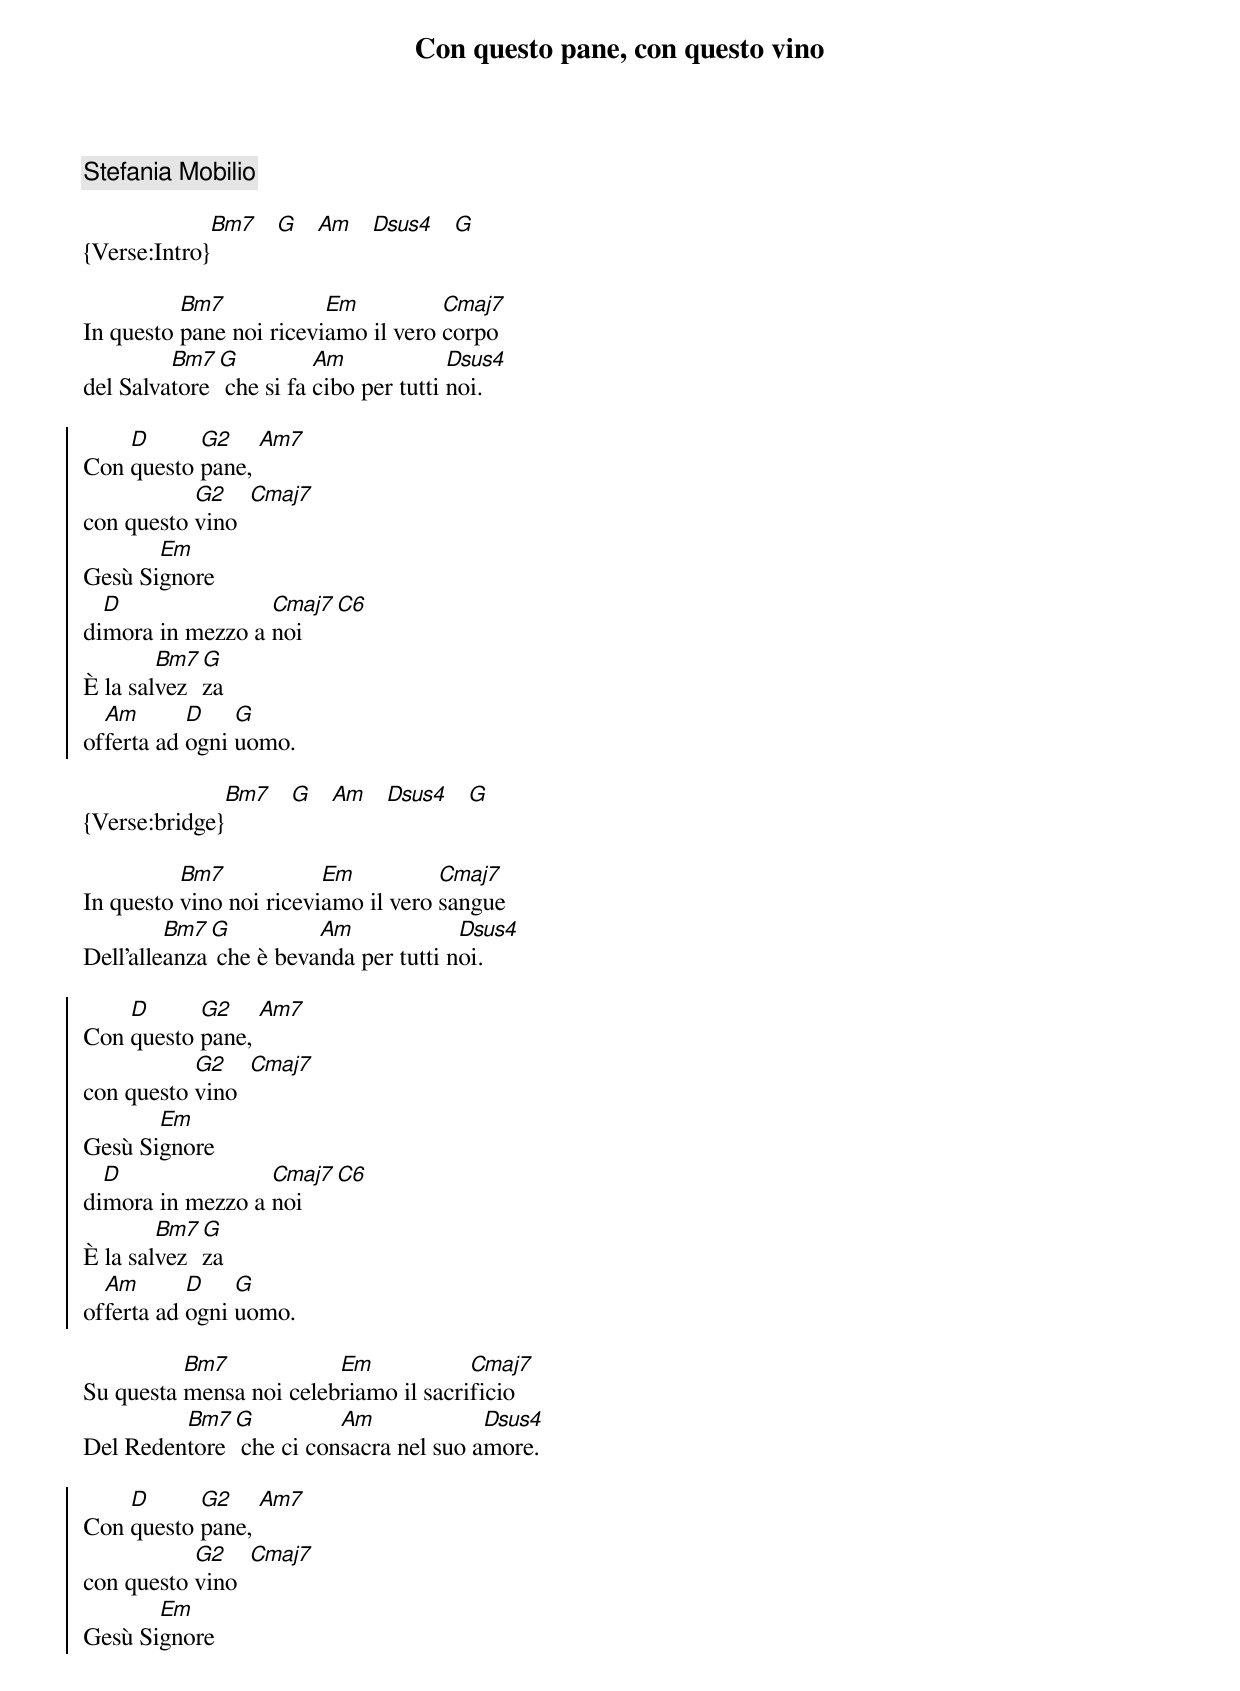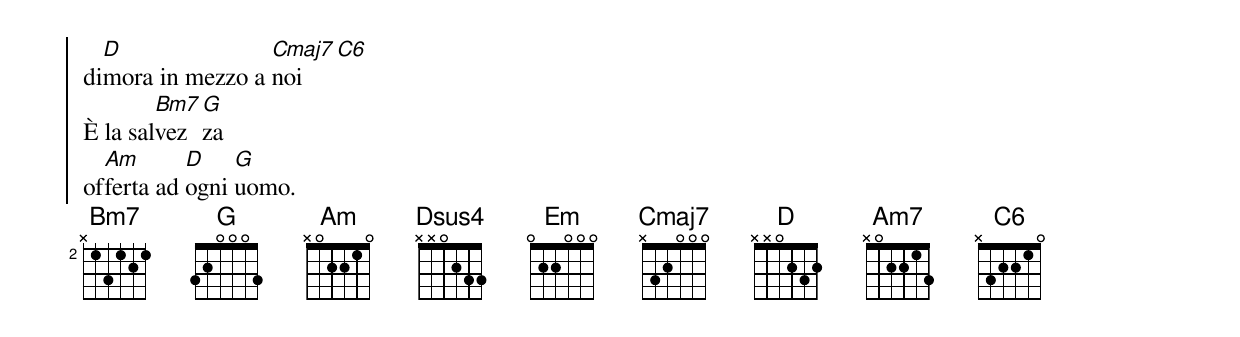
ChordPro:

{title:Con questo pane, con questo vino}
{c:Stefania Mobilio}

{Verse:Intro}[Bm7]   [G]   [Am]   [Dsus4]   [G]

In questo [Bm7]pane noi ricevi[Em]amo il vero [Cmaj7]corpo
del Salva[Bm7]tore[G] che si fa [Am]cibo per tutti [Dsus4]noi.

{soc}
Con [D]questo [G2]pane, [Am7]
con questo [G2]vino  [Cmaj7]
Gesù Si[Em]gnore
di[D]mora in mezzo a [Cmaj7]noi  [C6]
È la sal[Bm7]vez[G]za
of[Am]ferta ad [D]ogni [G]uomo.
{eoc}

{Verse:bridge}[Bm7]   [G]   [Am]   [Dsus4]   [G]

In questo [Bm7]vino noi ricevi[Em]amo il vero [Cmaj7]sangue
Dell'alle[Bm7]anza[G] che è beva[Am]nda per tutti n[Dsus4]oi.

{soc}
Con [D]questo [G2]pane, [Am7]
con questo [G2]vino  [Cmaj7]
Gesù Si[Em]gnore
di[D]mora in mezzo a [Cmaj7]noi  [C6]
È la sal[Bm7]vez[G]za
of[Am]ferta ad [D]ogni [G]uomo.
{eoc}

Su questa [Bm7]mensa noi celeb[Em]riamo il sacri[Cmaj7]ficio
Del Reden[Bm7]tore[G] che ci con[Am]sacra nel suo a[Dsus4]more.

{soc}
Con [D]questo [G2]pane, [Am7]
con questo [G2]vino  [Cmaj7]
Gesù Si[Em]gnore
di[D]mora in mezzo a [Cmaj7]noi  [C6]
È la sal[Bm7]vez[G]za
of[Am]ferta ad [D]ogni [G]uomo.
{eoc}
